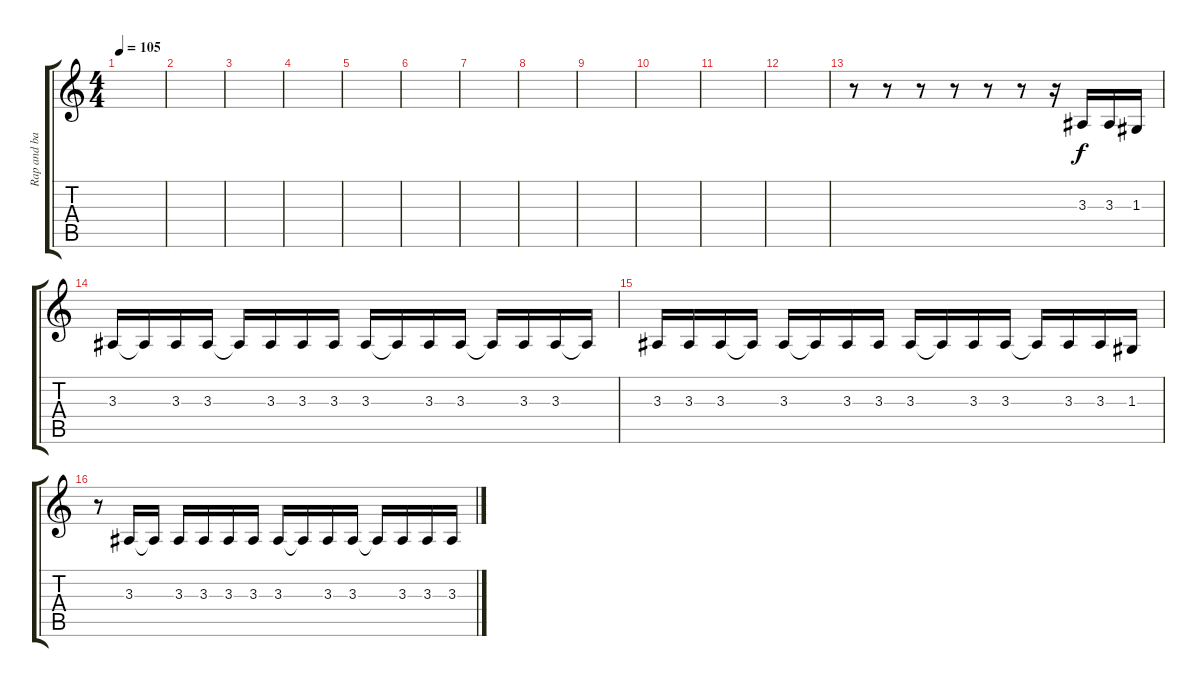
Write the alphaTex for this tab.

\track ("Rap and backvocals (Mike Shinoda)" "Rap and ba") {instrument acousticgrandpiano}
\staff {score tabs}
\tuning (E4 B3 G3 D3 A2 E2) {hide}
\ts (4 4)
\tempo 105
\clef g2
\ks c
|
|
|
|
|
|
|
|
|
|
|
|
r.8 r.8 r.8 r.8 r.8 r.8 r.16 3.3.16{volume 14 instrument acousticgrandpiano} 3.3.16 1.3.16 |
3.3.16{volume 14 instrument acousticgrandpiano} 3.3{t}.16 3.3.16 3.3.16 3.3{t}.16 3.3.16 3.3.16 3.3.16 3.3.16 3.3{t}.16 3.3.16 3.3.16 3.3{t}.16 3.3.16 3.3.16 3.3{t}.16 |
3.3.16 3.3.16 3.3.16 3.3{t}.16 3.3.16 3.3{t}.16 3.3.16 3.3.16 3.3.16 3.3{t}.16 3.3.16 3.3.16 3.3{t}.16 3.3.16 3.3.16 1.3.16 |
r.8 3.3.16 3.3{t}.16 3.3.16 3.3.16 3.3.16 3.3.16 3.3.16 3.3{t}.16 3.3.16 3.3.16 3.3{t}.16 3.3.16 3.3.16 3.3.16
